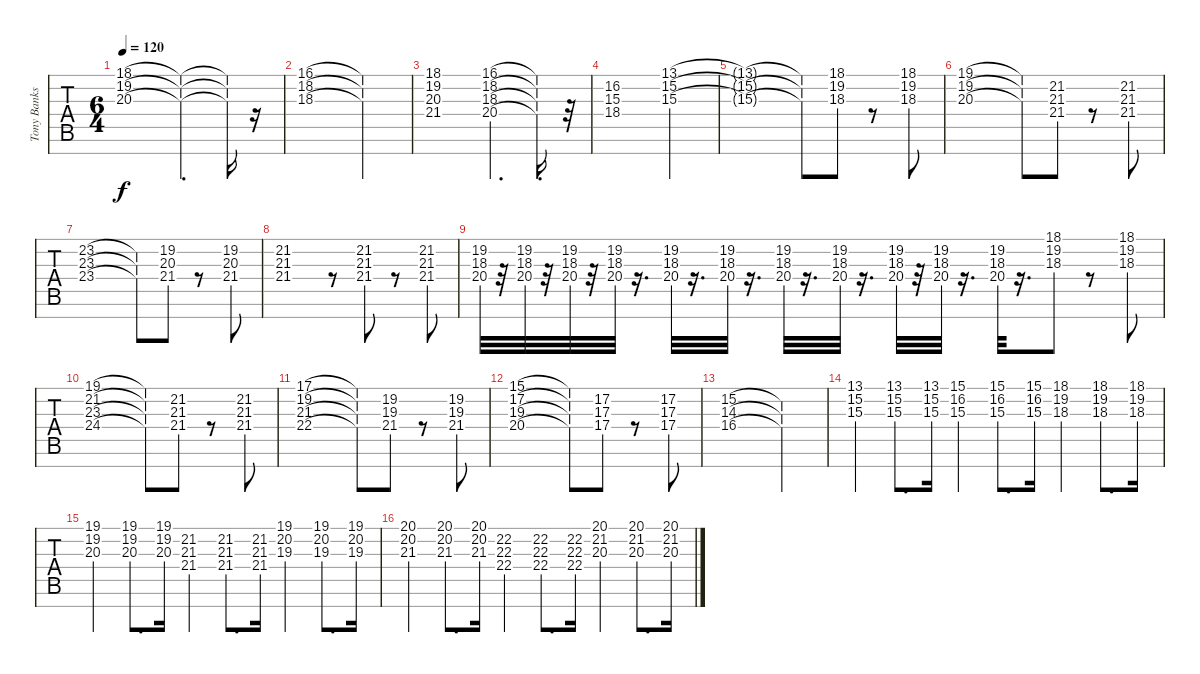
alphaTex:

\track ("Tony Banks" "Tony Banks") {instrument stringensemble1}
\staff {tabs}
\tuning (E4 B3 G3 D3 A2 E2 B1) {hide}
\ts (6 4)
\tempo 120
\clef g2
\ks c
(18.1 19.2 20.3).1{dy f} (18.1{t} 19.2{t} 20.3{t}).4{d} (18.1{t} 19.2{t} 20.3{t}).16 r.16 |
(16.1 18.2 18.3).1 (16.1{t} 18.2{t} 18.3{t}).2 |
(18.1 19.2 20.3 21.4).1 (16.1 18.2 18.3 20.4).4{d} (16.1{t} 18.2{t} 18.3{t} 20.4{t}).16{d} r.32 |
(16.2 15.3 18.4).1 (13.1 15.2 15.3).2 |
(13.1{t} 15.2{t} 15.3{t}).1 (13.1{t} 15.2{t} 15.3{t}).8 (18.1 19.2 18.3).8 r.8 (18.1 19.2 18.3).8 |
(19.1 19.2 20.3).1 (19.1{t} 19.2{t} 20.3{t}).8 (21.2 21.3 21.4).8 r.8 (21.2 21.3 21.4).8 |
(23.2 23.3 23.4).1 (23.2{t} 23.3{t} 23.4{t}).8 (19.2 20.3 21.4).8 r.8 (19.2 20.3 21.4).8 |
(21.2 21.3 21.4).1 r.8 (21.2 21.3 21.4).8 r.8 (21.2 21.3 21.4).8 |
(19.2 18.3 20.4).32 r.32 (19.2 18.3 20.4).32 r.32 (19.2 18.3 20.4).32 r.32 (19.2 18.3 20.4).32 r.16{d} (19.2 18.3 20.4).32 r.16{d} (19.2 18.3 20.4).32 r.16{d} (19.2 18.3 20.4).32 r.16{d} (19.2 18.3 20.4).32 r.16{d} (19.2 18.3 20.4).32 r.32 (19.2 18.3 20.4).32 r.16{d} (19.2 18.3 20.4).32 r.16{d} (18.1 19.2 18.3).8 r.8 (18.1 19.2 18.3).8 |
(19.1 21.2 23.3 24.4).1 (19.1{t} 21.2{t} 23.3{t} 24.4{t}).8 (21.2 21.3 21.4).8 r.8 (21.2 21.3 21.4).8 |
(17.1 19.2 21.3 22.4).1 (17.1{t} 19.2{t} 21.3{t} 22.4{t}).8 (19.2 19.3 21.4).8 r.8 (19.2 19.3 21.4).8 |
(15.1 17.2 19.3 20.4).1 (15.1{t} 17.2{t} 19.3{t} 20.4{t}).8 (17.2 17.3 17.4).8 r.8 (17.2 17.3 17.4).8 |
(15.2 14.3 16.4).1 (15.2{t} 14.3{t} 16.4{t}).2 |
(13.1 15.2 15.3).4 (13.1 15.2 15.3).8{d} (13.1 15.2 15.3).16 (15.1 16.2 15.3).4 (15.1 16.2 15.3).8{d} (15.1 16.2 15.3).16 (18.1 19.2 18.3).4 (18.1 19.2 18.3).8{d} (18.1 19.2 18.3).16 |
(19.1 19.2 20.3).4 (19.1 19.2 20.3).8{d} (19.1 19.2 20.3).16 (21.2 21.3 21.4).4 (21.2 21.3 21.4).8{d} (21.2 21.3 21.4).16 (19.1 20.2 19.3).4 (19.1 20.2 19.3).8{d} (19.1 20.2 19.3).16 |
(20.1 20.2 21.3).4 (20.1 20.2 21.3).8{d} (20.1 20.2 21.3).16 (22.2 22.3 22.4).4 (22.2 22.3 22.4).8{d} (22.2 22.3 22.4).16 (20.1 21.2 20.3).4 (20.1 21.2 20.3).8{d} (20.1 21.2 20.3).16
